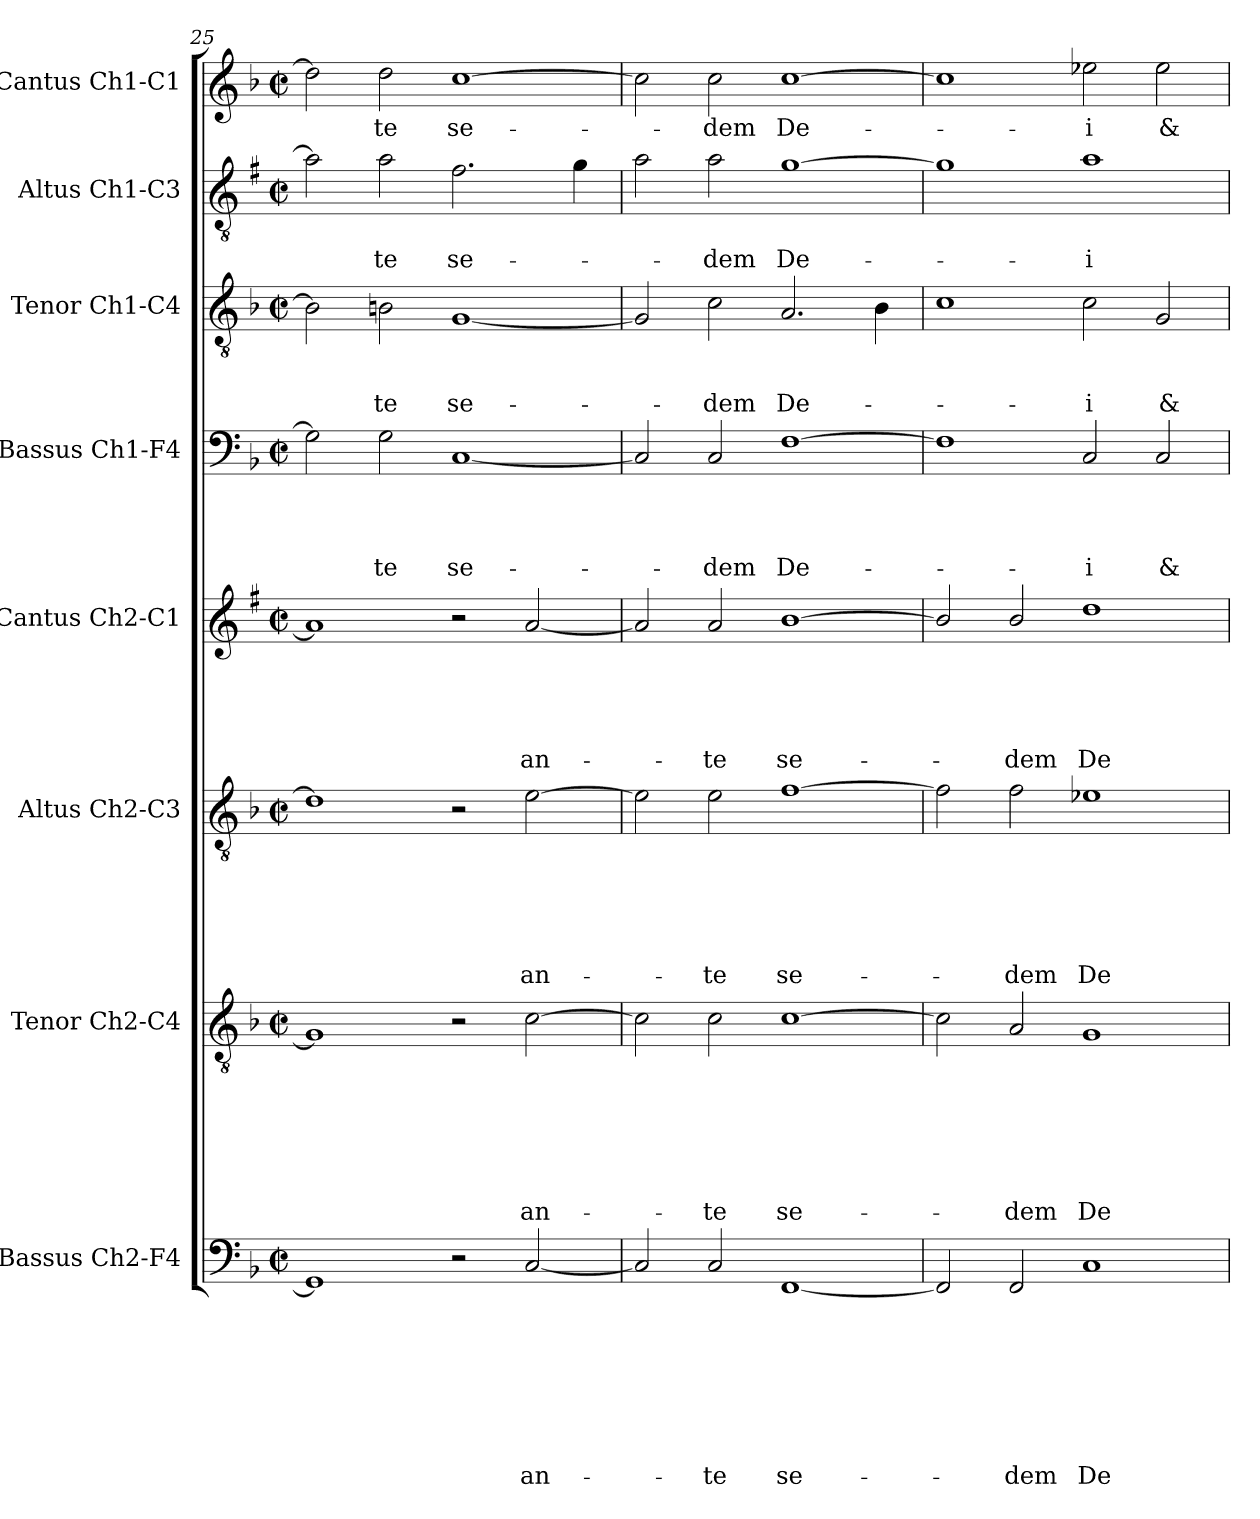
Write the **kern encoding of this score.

**kern	**text	**text	**text	**text	**text	**text	**text	**text	**kern	**text	**text	**text	**text	**text	**text	**text	**kern	**text	**text	**text	**text	**text	**text	**kern	**text	**text	**text	**text	**text	**kern	**text	**text	**text	**text	**kern	**text	**text	**text	**kern	**text	**text	**kern	**text
*part8	*part8	*part8	*part8	*part8	*part8	*part8	*part8	*part8	*part7	*part7	*part7	*part7	*part7	*part7	*part7	*part7	*part6	*part6	*part6	*part6	*part6	*part6	*part6	*part5	*part5	*part5	*part5	*part5	*part5	*part4	*part4	*part4	*part4	*part4	*part3	*part3	*part3	*part3	*part2	*part2	*part2	*part1	*part1
*staff8	*staff8	*staff8	*staff8	*staff8	*staff8	*staff8	*staff8	*staff8	*staff7	*staff7	*staff7	*staff7	*staff7	*staff7	*staff7	*staff7	*staff6	*staff6	*staff6	*staff6	*staff6	*staff6	*staff6	*staff5	*staff5	*staff5	*staff5	*staff5	*staff5	*staff4	*staff4	*staff4	*staff4	*staff4	*staff3	*staff3	*staff3	*staff3	*staff2	*staff2	*staff2	*staff1	*staff1
*I"Bassus Ch2-F4	*	*	*	*	*	*	*	*	*I"Tenor Ch2-C4	*	*	*	*	*	*	*	*I"Altus Ch2-C3	*	*	*	*	*	*	*I"Cantus Ch2-C1	*	*	*	*	*	*I"Bassus Ch1-F4	*	*	*	*	*I"Tenor Ch1-C4	*	*	*	*I"Altus Ch1-C3	*	*	*I"Cantus Ch1-C1	*
*	*	*	*	*	*	*	*	*	*	*	*	*	*	*	*	*	*	*	*	*	*	*	*	*	*	*	*	*	*	*I'B	*	*	*	*	*I'T	*	*	*	*I'A	*	*	*I'C	*
*clefF4	*	*	*	*	*	*	*	*	*clefGv2	*	*	*	*	*	*	*	*clefGv2	*	*	*	*	*	*	*clefG2	*	*	*	*	*	*clefF4	*	*	*	*	*clefGv2	*	*	*	*clefGv2	*	*	*clefG2	*
*	*	*	*	*	*	*	*	*	*	*	*	*	*	*	*	*	*	*	*	*	*	*	*	*ITrd1c2	*	*	*	*	*	*	*	*	*	*	*	*	*	*	*ITrd1c2	*	*	*	*
*k[b-]	*	*	*	*	*	*	*	*	*k[b-]	*	*	*	*	*	*	*	*k[b-]	*	*	*	*	*	*	*k[b-]	*	*	*	*	*	*k[b-]	*	*	*	*	*k[b-]	*	*	*	*k[b-]	*	*	*k[b-]	*
*F:	*	*	*	*	*	*	*	*	*F:	*	*	*	*	*	*	*	*F:	*	*	*	*	*	*	*F:	*	*	*	*	*	*F:	*	*	*	*	*F:	*	*	*	*F:	*	*	*F:	*
*M2/2	*	*	*	*	*	*	*	*	*M2/2	*	*	*	*	*	*	*	*M2/2	*	*	*	*	*	*	*M2/2	*	*	*	*	*	*M2/2	*	*	*	*	*M2/2	*	*	*	*M2/2	*	*	*M2/2	*
*met(c|)	*	*	*	*	*	*	*	*	*met(c|)	*	*	*	*	*	*	*	*met(c|)	*	*	*	*	*	*	*met(c|)	*	*	*	*	*	*met(c|)	*	*	*	*	*met(c|)	*	*	*	*met(c|)	*	*	*met(c|)	*
=25	=25	=25	=25	=25	=25	=25	=25	=25	=25	=25	=25	=25	=25	=25	=25	=25	=25	=25	=25	=25	=25	=25	=25	=25	=25	=25	=25	=25	=25	=25	=25	=25	=25	=25	=25	=25	=25	=25	=25	=25	=25	=25	=25
1GG]	.	.	.	.	.	.	.	.	1G]	.	.	.	.	.	.	.	1d]	.	.	.	.	.	.	1g]	.	.	.	.	.	2G\]	.	.	.	.	2B\]	.	.	.	2g\]	.	.	2dd\]	.
!	!	!	!	!	!	!	!	!	!	!	!	!	!	!	!	!	!	!	!	!	!	!	!	!	!	!	!	!	!	!	!	!	!	!LO:LY:b	!	!	!	!LO:LY:b	!	!	!LO:LY:b	!	!LO:LY:b
.	.	.	.	.	.	.	.	.	.	.	.	.	.	.	.	.	.	.	.	.	.	.	.	.	.	.	.	.	.	2G\	.	.	.	-te	2Bn\	.	.	-te	2g\	.	-te	2dd\	-te
!	!	!	!	!	!	!	!	!	!	!	!	!	!	!	!	!	!	!	!	!	!	!	!	!	!	!	!	!	!	!	!	!	!	!LO:LY:b	!	!	!	!LO:LY:b	!	!	!LO:LY:b	!	!LO:LY:b
2r	.	.	.	.	.	.	.	.	2r	.	.	.	.	.	.	.	2r	.	.	.	.	.	.	2r	.	.	.	.	.	[1C	.	.	.	se-	[1G	.	.	se-	2.e\	.	se-	[1cc	se-
!	!	!	!	!	!	!	!	!LO:LY:b	!	!	!	!	!	!	!	!LO:LY:b	!	!	!	!	!	!	!LO:LY:b	!	!	!	!	!	!LO:LY:b	!	!	!	!	!	!	!	!	!	!	!	!	!	!
[2C/	.	.	.	.	.	.	.	an-	[2c\	.	.	.	.	.	.	an-	[2e\	.	.	.	.	.	an-	[2g/	.	.	.	.	an-	.	.	.	.	.	.	.	.	.	.	.	.	.	.
.	.	.	.	.	.	.	.	.	.	.	.	.	.	.	.	.	.	.	.	.	.	.	.	.	.	.	.	.	.	.	.	.	.	.	.	.	.	.	4f\	.	.	.	.
=26	=26	=26	=26	=26	=26	=26	=26	=26	=26	=26	=26	=26	=26	=26	=26	=26	=26	=26	=26	=26	=26	=26	=26	=26	=26	=26	=26	=26	=26	=26	=26	=26	=26	=26	=26	=26	=26	=26	=26	=26	=26	=26	=26
2C/]	.	.	.	.	.	.	.	.	2c\]	.	.	.	.	.	.	.	2e\]	.	.	.	.	.	.	2g/]	.	.	.	.	.	2C/]	.	.	.	.	2G/]	.	.	.	2g\	.	.	2cc\]	.
!	!	!	!	!	!	!	!	!LO:LY:b	!	!	!	!	!	!	!	!LO:LY:b	!	!	!	!	!	!	!LO:LY:b	!	!	!	!	!	!LO:LY:b	!	!	!	!	!LO:LY:b	!	!	!	!LO:LY:b	!	!	!LO:LY:b	!	!LO:LY:b
2C/	.	.	.	.	.	.	.	-te	2c\	.	.	.	.	.	.	-te	2e\	.	.	.	.	.	-te	2g/	.	.	.	.	-te	2C/	.	.	.	-dem	2c\	.	.	-dem	2g\	.	-dem	2cc\	-dem
!	!	!	!	!	!	!	!	!LO:LY:b	!	!	!	!	!	!	!	!LO:LY:b	!	!	!	!	!	!	!LO:LY:b	!	!	!	!	!	!LO:LY:b	!	!	!	!	!LO:LY:b	!	!	!	!LO:LY:b	!	!	!LO:LY:b	!	!LO:LY:b
[1FF	.	.	.	.	.	.	.	se-	[1c	.	.	.	.	.	.	se-	[1f	.	.	.	.	.	se-	[1a	.	.	.	.	se-	[1F	.	.	.	De-	2.A/	.	.	De-	[1f	.	De-	[1cc	De-
.	.	.	.	.	.	.	.	.	.	.	.	.	.	.	.	.	.	.	.	.	.	.	.	.	.	.	.	.	.	.	.	.	.	.	4B-\	.	.	.	.	.	.	.	.
=27	=27	=27	=27	=27	=27	=27	=27	=27	=27	=27	=27	=27	=27	=27	=27	=27	=27	=27	=27	=27	=27	=27	=27	=27	=27	=27	=27	=27	=27	=27	=27	=27	=27	=27	=27	=27	=27	=27	=27	=27	=27	=27	=27
2FF/]	.	.	.	.	.	.	.	.	2c\]	.	.	.	.	.	.	.	2f\]	.	.	.	.	.	.	2a/]	.	.	.	.	.	1F]	.	.	.	.	1c	.	.	.	1f]	.	.	1cc]	.
!	!	!	!	!	!	!	!	!LO:LY:b	!	!	!	!	!	!	!	!LO:LY:b	!	!	!	!	!	!	!LO:LY:b	!	!	!	!	!	!LO:LY:b	!	!	!	!	!	!	!	!	!	!	!	!	!	!
2FF/	.	.	.	.	.	.	.	-dem	2A/	.	.	.	.	.	.	-dem	2f\	.	.	.	.	.	-dem	2a/	.	.	.	.	-dem	.	.	.	.	.	.	.	.	.	.	.	.	.	.
!	!	!	!	!	!	!	!	!LO:LY:b	!	!	!	!	!	!	!	!LO:LY:b	!	!	!	!	!	!	!LO:LY:b	!	!	!	!	!	!LO:LY:b	!	!	!	!	!LO:LY:b	!	!	!	!LO:LY:b	!	!	!LO:LY:b	!	!LO:LY:b
1C	.	.	.	.	.	.	.	De-	1G	.	.	.	.	.	.	De-	1e-X	.	.	.	.	.	De-	1cc	.	.	.	.	De-	2C/	.	.	.	-i	2c\	.	.	-i	1g	.	-i	2ee-X\	-i
!	!	!	!	!	!	!	!	!	!	!	!	!	!	!	!	!	!	!	!	!	!	!	!	!	!	!	!	!	!	!	!	!	!	!LO:LY:b	!	!	!	!LO:LY:b	!	!	!	!	!LO:LY:b
.	.	.	.	.	.	.	.	.	.	.	.	.	.	.	.	.	.	.	.	.	.	.	.	.	.	.	.	.	.	2C/	.	.	.	&	2G/	.	.	&	.	.	.	2ee-\	&
=	=	=	=	=	=	=	=	=	=	=	=	=	=	=	=	=	=	=	=	=	=	=	=	=	=	=	=	=	=	=	=	=	=	=	=	=	=	=	=	=	=	=	=
*-	*-	*-	*-	*-	*-	*-	*-	*-	*-	*-	*-	*-	*-	*-	*-	*-	*-	*-	*-	*-	*-	*-	*-	*-	*-	*-	*-	*-	*-	*-	*-	*-	*-	*-	*-	*-	*-	*-	*-	*-	*-	*-	*-
